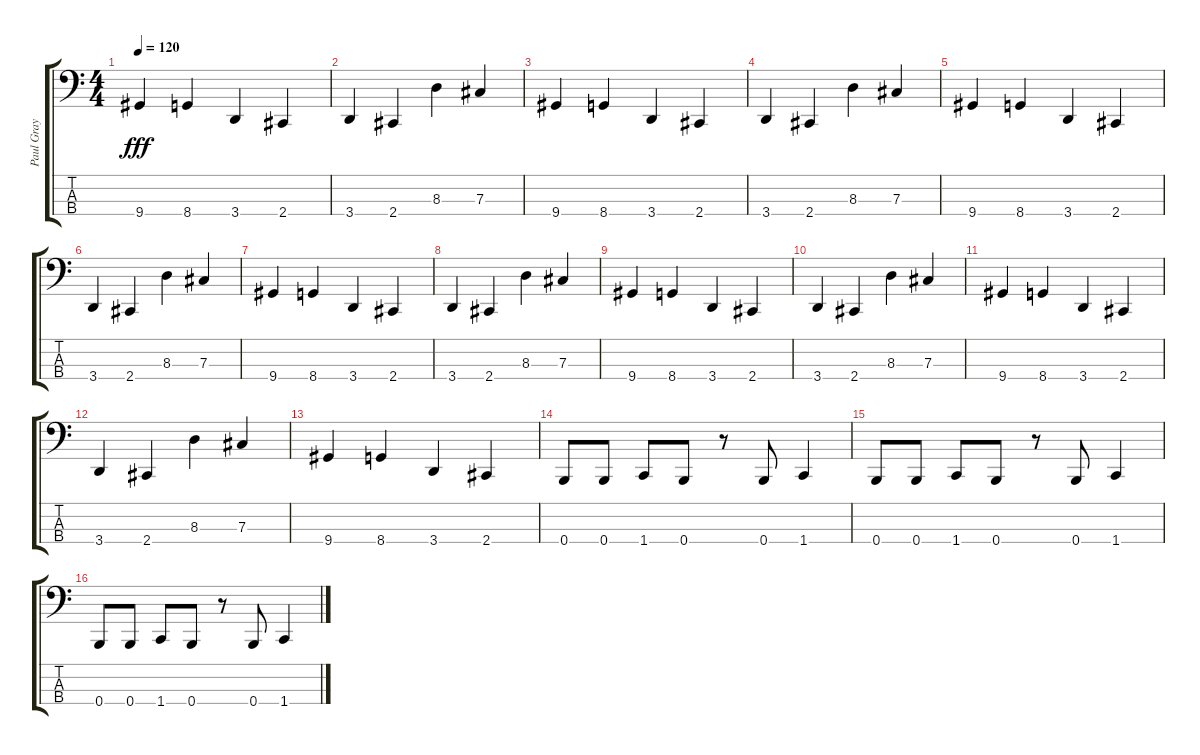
\track ("Paul Gray" "Paul Gray") {instrument electricbasspick}
\staff {score tabs}
\tuning (E2 B1 Gb1 B0) {hide}
\ts (4 4)
\tempo 120
\clef f4
\ks c
9.4.4{dy fff} 8.4.4 3.4.4 2.4.4 |
3.4.4 2.4.4 8.3.4 7.3.4 |
9.4.4 8.4.4 3.4.4 2.4.4 |
3.4.4 2.4.4 8.3.4 7.3.4 |
9.4.4 8.4.4 3.4.4 2.4.4 |
3.4.4 2.4.4 8.3.4 7.3.4 |
9.4.4 8.4.4 3.4.4 2.4.4 |
3.4.4 2.4.4 8.3.4 7.3.4 |
9.4.4 8.4.4 3.4.4 2.4.4 |
3.4.4 2.4.4 8.3.4 7.3.4 |
9.4.4 8.4.4 3.4.4 2.4.4 |
3.4.4 2.4.4 8.3.4 7.3.4 |
9.4.4 8.4.4 3.4.4 2.4.4 |
0.4.8 0.4.8 1.4.8 0.4.8 r.8 0.4.8 1.4.4 |
0.4.8 0.4.8 1.4.8 0.4.8 r.8 0.4.8 1.4.4 |
0.4.8 0.4.8 1.4.8 0.4.8 r.8 0.4.8 1.4.4
